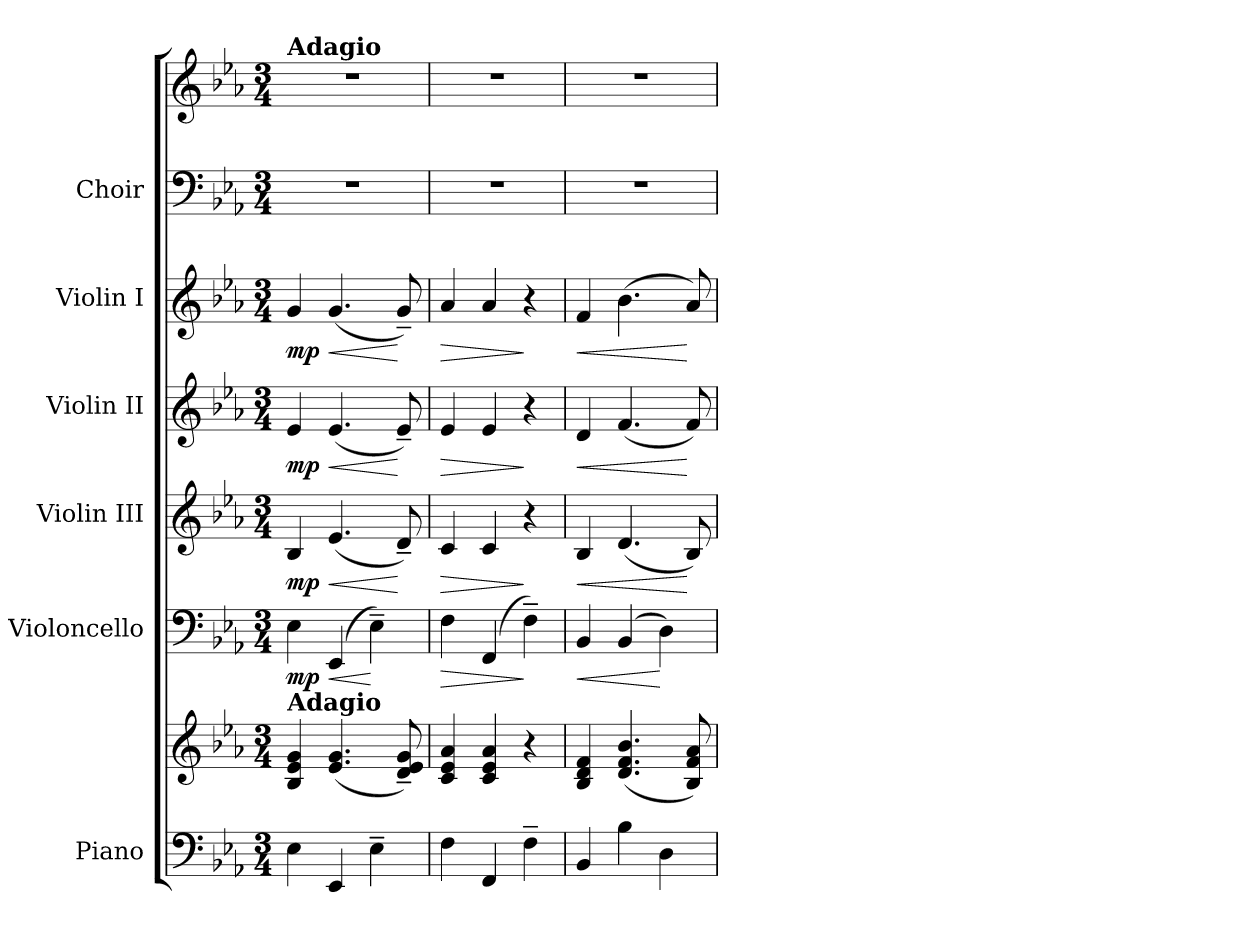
**kern	**kern	**dynam	**kern	**dynam	**kern	**dynam	**kern	**dynam	**kern	**dynam	**kern	**kern
*part6	*part6	*part6	*part5	*part5	*part4	*part4	*part3	*part3	*part2	*part2	*part1	*part1
*staff8	*staff7	*staff7/8	*staff6	*staff6	*staff5	*staff5	*staff4	*staff4	*staff3	*staff3	*staff2	*staff1
*I"Piano	*	*	*I"Violoncello	*	*I"Violin III	*	*I"Violin II	*	*I"Violin I	*	*I"Choir	*
*I'Pno.	*	*	*I'Vc.	*	*I'Vln. II	*	*I'Vln. II	*	*I'Vln. I	*	*I'Choir	*
!!LO:PB:g=z
*clefF4	*clefG2	*	*clefF4	*	*clefG2	*	*clefG2	*	*clefG2	*	*clefF4	*clefG2
*k[b-e-a-]	*k[b-e-a-]	*	*k[b-e-a-]	*	*k[b-e-a-]	*	*k[b-e-a-]	*	*k[b-e-a-]	*	*k[b-e-a-]	*k[b-e-a-]
*E-:	*E-:	*	*E-:	*	*E-:	*	*E-:	*	*E-:	*	*E-:	*E-:
*M3/4	*M3/4	*	*M3/4	*	*M3/4	*	*M3/4	*	*M3/4	*	*M3/4	*M3/4
*MM60	*MM60	*	*MM60	*	*MM60	*	*MM60	*	*MM60	*	*MM60	*MM60
=1	=1	=1	=1	=1	=1	=1	=1	=1	=1	=1	=1	=1
!	!	!	!	!	!	!	!	!	!	!	!	!LO:TX:a:B:t=Adagio
!	!LO:TX:a:B:t=Adagio	!	!	!	!	!	!	!	!	!	!	!
!	!	!	!	!	!	!	!	!	!	!	!LO:N:vis=1	!LO:N:vis=1
4E-i\	4B-i/ 4e-i 4gi	p mp	4E-i\	mp	4B-i/	mp	4e-i/	mp	4gi/	mp	2.r	2.r
!	!	!	!	!LO:HP:b	!	!LO:HP:b	!	!LO:HP:b	!	!LO:HP:b	!	!
4EE-i/	(4.e-i/ 4.gi	.	(4EE-i/	<	(4.e-i/	<	(4.e-i/	<	(4.gi/	<	.	.
4E-~i\	.	.	4E-~i\)	[	.	.	.	.	.	.	.	.
.	8di/~ 8e-i~ 8gi~)	.	.	.	8d~i/)	[	8e-~i/)	[	8g~i/)	[	.	.
=2	=2	=2	=2	=2	=2	=2	=2	=2	=2	=2	=2	=2
!	!	!	!	!LO:HP:b	!	!LO:HP:b	!	!LO:HP:b	!	!LO:HP:b	!LO:N:vis=1	!LO:N:vis=1
4Fi\	4ci/ 4e-i 4a-i	.	4Fi\	>	4ci/	>	4e-i/	>	4a-i/	>	2.r	2.r
4FFi/	4ci/ 4e-i 4a-i	.	(4FFi/	.	4ci/	.	4e-i/	.	4a-i/	.	.	.
4F~i\	4r	.	4F~i\)	]	4r	]	4r	]	4r	]	.	.
=3	=3	=3	=3	=3	=3	=3	=3	=3	=3	=3	=3	=3
!	!	!	!	!LO:HP:b	!	!LO:HP:b	!	!LO:HP:b	!	!LO:HP:b	!LO:N:vis=1	!LO:N:vis=1
4BB-i/	4B-i/ 4di 4fi	.	4BB-i/	<	4B-i/	<	4di/	<	4fi/	<	2.r	2.r
4B-i\	(4.di/ 4.fi 4.b-i	.	(4BB-i/	.	(4.di/	.	(4.fi/	.	(4.b-i\	.	.	.
4Di\	.	.	4Di\)	[	.	.	.	.	.	.	.	.
.	8B-i/ 8fi 8a-i)	.	.	.	8B-i/)	[	8fi/)	[	8a-i/)	[	.	.
=	=	=	=	=	=	=	=	=	=	=	=	=
*-	*-	*-	*-	*-	*-	*-	*-	*-	*-	*-	*-	*-
